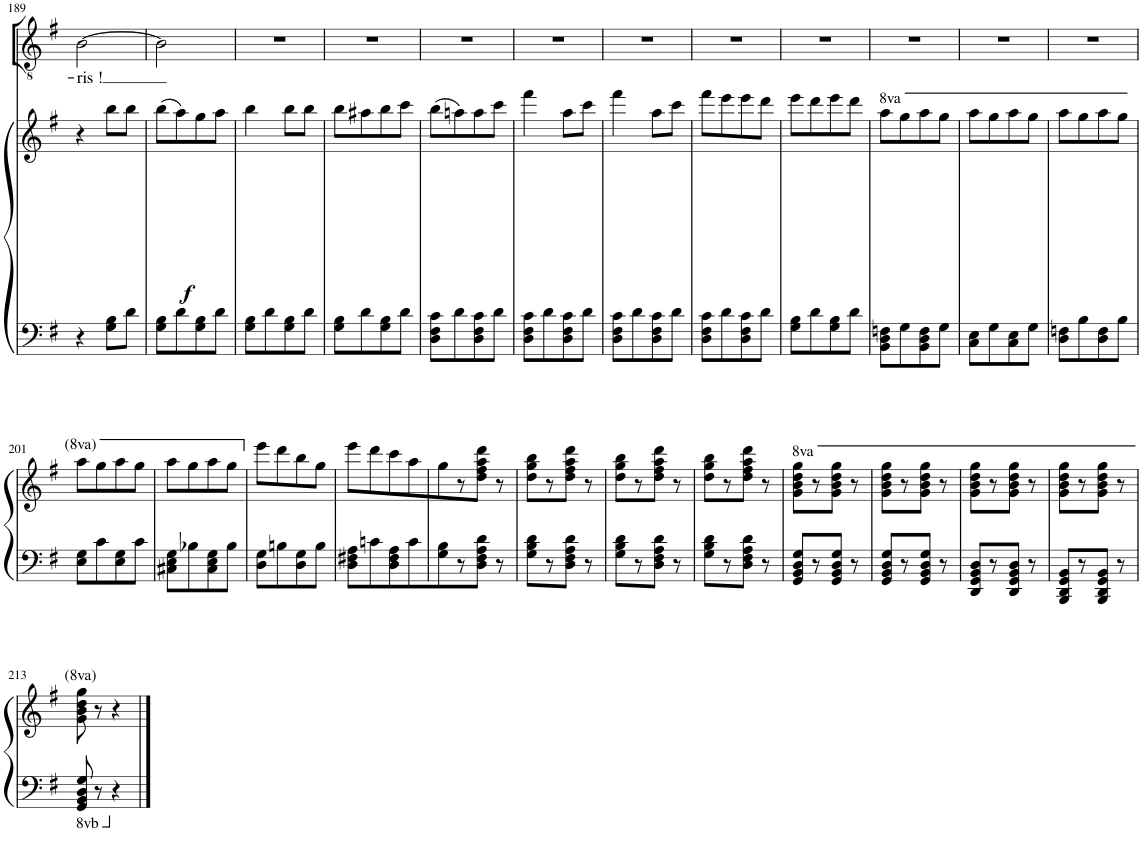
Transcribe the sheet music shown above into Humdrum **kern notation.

**kern	**kern	**dynam	**kern	**text
*part2	*part2	*part2	*part1	*part1
*staff3	*staff2	*staff2/3	*staff1	*staff1
*I"Piano	*	*	*I"Ténors	*
*I'Pno	*	*	*	*
!!LO:PB:g=z
*clefF4	*clefG2	*	*clefGv2	*
*k[f#]	*k[f#]	*	*k[f#]	*
*M2/4	*M2/4	*	*M2/4	*
=189	=189	=189	=189	=189
!	!	!	!	!LO:LY:b
4r	4r	.	[2B\	-ris !
!	!	!LO:DY:b	!	!
8G\ 8B\L	8bb\L	f	.	.
8d\J	8bb\J	.	.	.
=190	=190	=190	=190	=190
8G\ 8B\L	(8bb\L	.	2B\]	.
8d\	8aa\)	.	.	.
8G\ 8B\	8gg\	.	.	.
8d\J	8aa\J	.	.	.
=191	=191	=191	=191	=191
8G\ 8B\L	4bb\	.	2r	.
8d\	.	.	.	.
8G\ 8B\	8bb\L	.	.	.
8d\J	8bb\J	.	.	.
=192	=192	=192	=192	=192
8G\ 8B\L	8bb\L	.	2r	.
8d\	8aa#X\	.	.	.
8G\ 8B\	8bb\	.	.	.
8d\J	8ccc\J	.	.	.
=193	=193	=193	=193	=193
8D\ 8F#\ 8c\L	(8bb\L	.	2r	.
8d\	8aan\)	.	.	.
8D\ 8F#\ 8c\	8aa\	.	.	.
8d\J	8ccc\J	.	.	.
=194	=194	=194	=194	=194
8D\ 8F#\ 8c\L	4fff#\	.	2r	.
8d\	.	.	.	.
8D\ 8F#\ 8c\	8aa\L	.	.	.
8d\J	8ccc\J	.	.	.
=195	=195	=195	=195	=195
8D\ 8F#\ 8c\L	4fff#\	.	2r	.
8d\	.	.	.	.
8D\ 8F#\ 8c\	8aa\L	.	.	.
8d\J	8ccc\J	.	.	.
=196	=196	=196	=196	=196
8D\ 8F#\ 8c\L	8fff#\L	.	2r	.
8d\	8eee\	.	.	.
8D\ 8F#\ 8c\	8eee\	.	.	.
8d\J	8ddd\J	.	.	.
=197	=197	=197	=197	=197
8G\ 8B\L	8eee\L	.	2r	.
8d\	8ddd\	.	.	.
8G\ 8B\	8eee\	.	.	.
8d\J	8ddd\J	.	.	.
=198	=198	=198	=198	=198
*	*8va	*	*	*
8BB\ 8D\ 8Fn\L	8aaa\L	.	2r	.
8G\	8ggg\	.	.	.
8BB\ 8D\ 8F\	8aaa\	.	.	.
8G\J	8ggg\J	.	.	.
=199	=199	=199	=199	=199
8C\ 8E\L	8aaa\L	.	2r	.
8G\	8ggg\	.	.	.
8C\ 8E\	8aaa\	.	.	.
8G\J	8ggg\J	.	.	.
=200	=200	=200	=200	=200
8D\ 8Fn\L	8aaa\L	.	2r	.
8B\	8ggg\	.	.	.
8D\ 8F\	8aaa\	.	.	.
8B\J	8ggg\J	.	.	.
!!LO:LB:g=z
=201	=201	=201	=201	=201
8E\ 8G\L	8aaa\L	.	2r	.
8c\	8ggg\	.	.	.
8E\ 8G\	8aaa\	.	.	.
8c\J	8ggg\J	.	.	.
=202	=202	=202	=202	=202
8C#X\ 8E\ 8G\L	8aaa\L	.	2r	.
8B-X\	8ggg\	.	.	.
8C#\ 8E\ 8G\	8aaa\	.	.	.
8B-\J	8ggg\J	.	.	.
=203	=203	=203	=203	=203
*	*X8va	*	*	*
8D\ 8G\L	8eee\L	.	2r	.
8Bn\	8ddd\	.	.	.
8D\ 8G\	8bb\	.	.	.
8B\J	8gg\J	.	.	.
=204	=204	=204	=204	=204
8D\ 8F#X\ 8A\L	8eee\L	.	2r	.
8cn\	8ddd\	.	.	.
8D\ 8F#\ 8A\	8ccc\	.	.	.
8c\	8aa\	.	.	.
=205	=205	=205	=205	=205
8G\ 8B\	8gg\	.	2r	.
8r	8r	.	.	.
8D\ 8F#\ 8A\ 8d\J	8dd\ 8ff#\ 8aa\ 8ddd\J	.	.	.
8r	8r	.	.	.
=206	=206	=206	=206	=206
8G\ 8B\ 8d\L	8dd\ 8gg\ 8bb\L	.	2r	.
8r	8r	.	.	.
8D\ 8F#\ 8A\ 8d\J	8dd\ 8ff#\ 8aa\ 8ddd\J	.	.	.
8r	8r	.	.	.
=207	=207	=207	=207	=207
8G\ 8B\ 8d\L	8dd\ 8gg\ 8bb\L	.	2r	.
8r	8r	.	.	.
8D\ 8F#\ 8A\ 8d\J	8dd\ 8ff#\ 8aa\ 8ddd\J	.	.	.
8r	8r	.	.	.
=208	=208	=208	=208	=208
8G\ 8B\ 8d\L	8dd\ 8gg\ 8bb\L	.	2r	.
8r	8r	.	.	.
8D\ 8F#\ 8A\ 8d\J	8dd\ 8ff#\ 8aa\ 8ddd\J	.	.	.
8r	8r	.	.	.
=209	=209	=209	=209	=209
*	*8va	*	*	*
8GG/ 8BB/ 8D/ 8G/L	8gg\ 8bb\ 8ddd\ 8ggg\L	.	2r	.
8r	8r	.	.	.
8GG/ 8BB/ 8D/ 8G/J	8gg\ 8bb\ 8ddd\ 8ggg\J	.	.	.
8r	8r	.	.	.
=210	=210	=210	=210	=210
8GG/ 8BB/ 8D/ 8G/L	8gg\ 8bb\ 8ddd\ 8ggg\L	.	2r	.
8r	8r	.	.	.
8GG/ 8BB/ 8D/ 8G/J	8gg\ 8bb\ 8ddd\ 8ggg\J	.	.	.
8r	8r	.	.	.
=211	=211	=211	=211	=211
8DD/ 8GG/ 8BB/ 8D/L	8gg\ 8bb\ 8ddd\ 8ggg\L	.	2r	.
8r	8r	.	.	.
8DD/ 8GG/ 8BB/ 8D/J	8gg\ 8bb\ 8ddd\ 8ggg\J	.	.	.
8r	8r	.	.	.
=212	=212	=212	=212	=212
8BBB/ 8DD/ 8GG/ 8BB/L	8gg\ 8bb\ 8ddd\ 8ggg\L	.	2r	.
8r	8r	.	.	.
8BBB/ 8DD/ 8GG/ 8BB/J	8gg\ 8bb\ 8ddd\ 8ggg\J	.	.	.
8r	8r	.	.	.
!!LO:LB:g=z
=213	=213	=213	=213	=213
*8ba	*	*	*	*
8GGG/ 8BBB/ 8DD/ 8GG/	8gg\ 8bb\ 8ddd\ 8ggg\	.	2r	.
*X8ba	*	*	*	*
*	*X8va	*	*	*
8r	8r	.	.	.
4r	4r	.	.	.
==	==	==	==	==
*-	*-	*-	*-	*-
